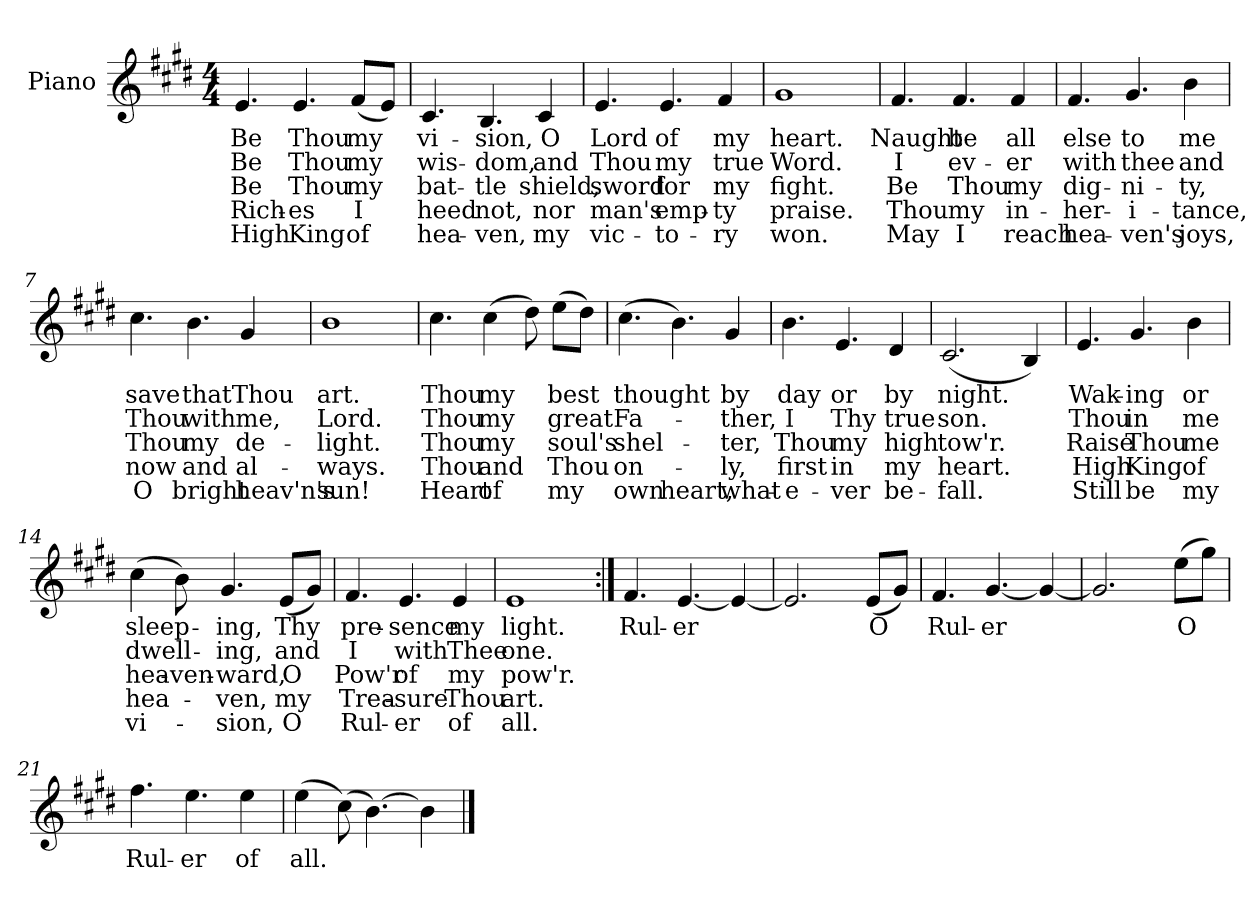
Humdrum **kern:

**kern	**text	**text	**text	**text	**text
*part1	*part1	*part1	*part1	*part1	*part1
*staff1	*staff1	*staff1	*staff1	*staff1	*staff1
*I"Piano	*	*	*	*	*
*I'Pno.	*	*	*	*	*
*clefG2	*	*	*	*	*
*k[f#c#g#d#]	*	*	*	*	*
*M4/4	*	*	*	*	*
=1	=1	=1	=1	=1	=1
4.e/	Be	Be	Be	Rich-	High
4.e/	Thou	Thou	Thou	-es	King
(<8f#/L	my	my	my	I	of
8e/J)	.	.	.	.	.
=2	=2	=2	=2	=2	=2
4.c#/	vi-	wis-	bat-	heed	hea-
4.B/	-sion,	-dom,	-tle	not,	-ven,
4c#/	O	and	shield,	nor	my
=3	=3	=3	=3	=3	=3
4.e/	Lord	Thou	sword	man's	vic-
4.e/	of	my	for	emp-	-to-
4f#/	my	true	my	-ty	-ry
=4	=4	=4	=4	=4	=4
1g#	heart.	Word.	fight.	praise.	won.
=5	=5	=5	=5	=5	=5
4.f#/	Naught	I	Be	Thou	May
4.f#/	be	ev-	Thou	my	I
4f#/	all	-er	my	in-	reach
=6	=6	=6	=6	=6	=6
4.f#/	else	with	dig-	-her-	hea-
4.g#/	to	thee	-ni-	-i-	-ven's
4b\	me	and	-ty,	-tance,	joys,
=7	=7	=7	=7	=7	=7
4.cc#\	save	Thou	Thou	now	O
4.b\	that	with	my	and	bright
4g#/	Thou	me,	de-	al-	heav'n's
=8	=8	=8	=8	=8	=8
1b	art.	Lord.	-light.	-ways.	sun!
=9	=9	=9	=9	=9	=9
4.cc#\	Thou	Thou	Thou	Thou	Heart
(>4cc#\	my	my	my	and	of
8dd#\)	.	.	.	.	.
(>8ee\L	best	great	soul's	Thou	my
8dd#\J)	.	.	.	.	.
=10	=10	=10	=10	=10	=10
(>4.cc#\	thought	Fa-	shel-	on-	own
4.b\)	.	.	.	.	heart,
4g#/	by	-ther,	-ter,	-ly,	what-
=11	=11	=11	=11	=11	=11
4.b\	day	I	Thou	first	-e-
4.e/	or	Thy	my	in	-ver
4d#/	by	true	high	my	be-
=12	=12	=12	=12	=12	=12
(<2.c#/	night.	son.	tow'r.	heart.	-fall.
4B/)	.	.	.	.	.
=13	=13	=13	=13	=13	=13
4.e/	Wak-	Thou	Raise	High	Still
4.g#/	-ing	in	Thou	King	be
4b\	or	me	me	of	my
=14	=14	=14	=14	=14	=14
(>4cc#\	sleep-	dwell-	hea-	hea-	vi-
8b\)	.	.	-ven-	.	.
4.g#/	-ing,	-ing,	-ward,	-ven,	-sion,
(<8e/L	Thy	and	O	my	O
8g#/J)	.	.	.	.	.
=15	=15	=15	=15	=15	=15
4.f#/	pre-	I	Pow'r	Trea-	Rul-
4.e/	-sence	with	of	-sure	-er
4e/	my	Thee	my	Thou	of
=16	=16	=16	=16	=16	=16
1e	light.	one.	pow'r.	art.	all.
=17:|!	=17:|!	=17:|!	=17:|!	=17:|!	=17:|!
4.f#/	Rul-	.	.	.	.
[4.e/	-er	.	.	.	.
4e/_	.	.	.	.	.
=18	=18	=18	=18	=18	=18
2.e/]	.	.	.	.	.
(<8e/L	O	.	.	.	.
8g#/J)	.	.	.	.	.
=19	=19	=19	=19	=19	=19
4.f#/	Rul-	.	.	.	.
[4.g#/	-er	.	.	.	.
4g#/_	.	.	.	.	.
=20	=20	=20	=20	=20	=20
2.g#/]	.	.	.	.	.
(>8ee\L	O	.	.	.	.
8gg#\J)	.	.	.	.	.
=21	=21	=21	=21	=21	=21
4.ff#\	Rul-	.	.	.	.
4.ee\	-er	.	.	.	.
4ee\	of	.	.	.	.
=22	=22	=22	=22	=22	=22
(>4ee\	all.	.	.	.	.
(>8cc#\)	.	.	.	.	.
[4.b\)	.	.	.	.	.
4b\]	.	.	.	.	.
==	==	==	==	==	==
*-	*-	*-	*-	*-	*-
